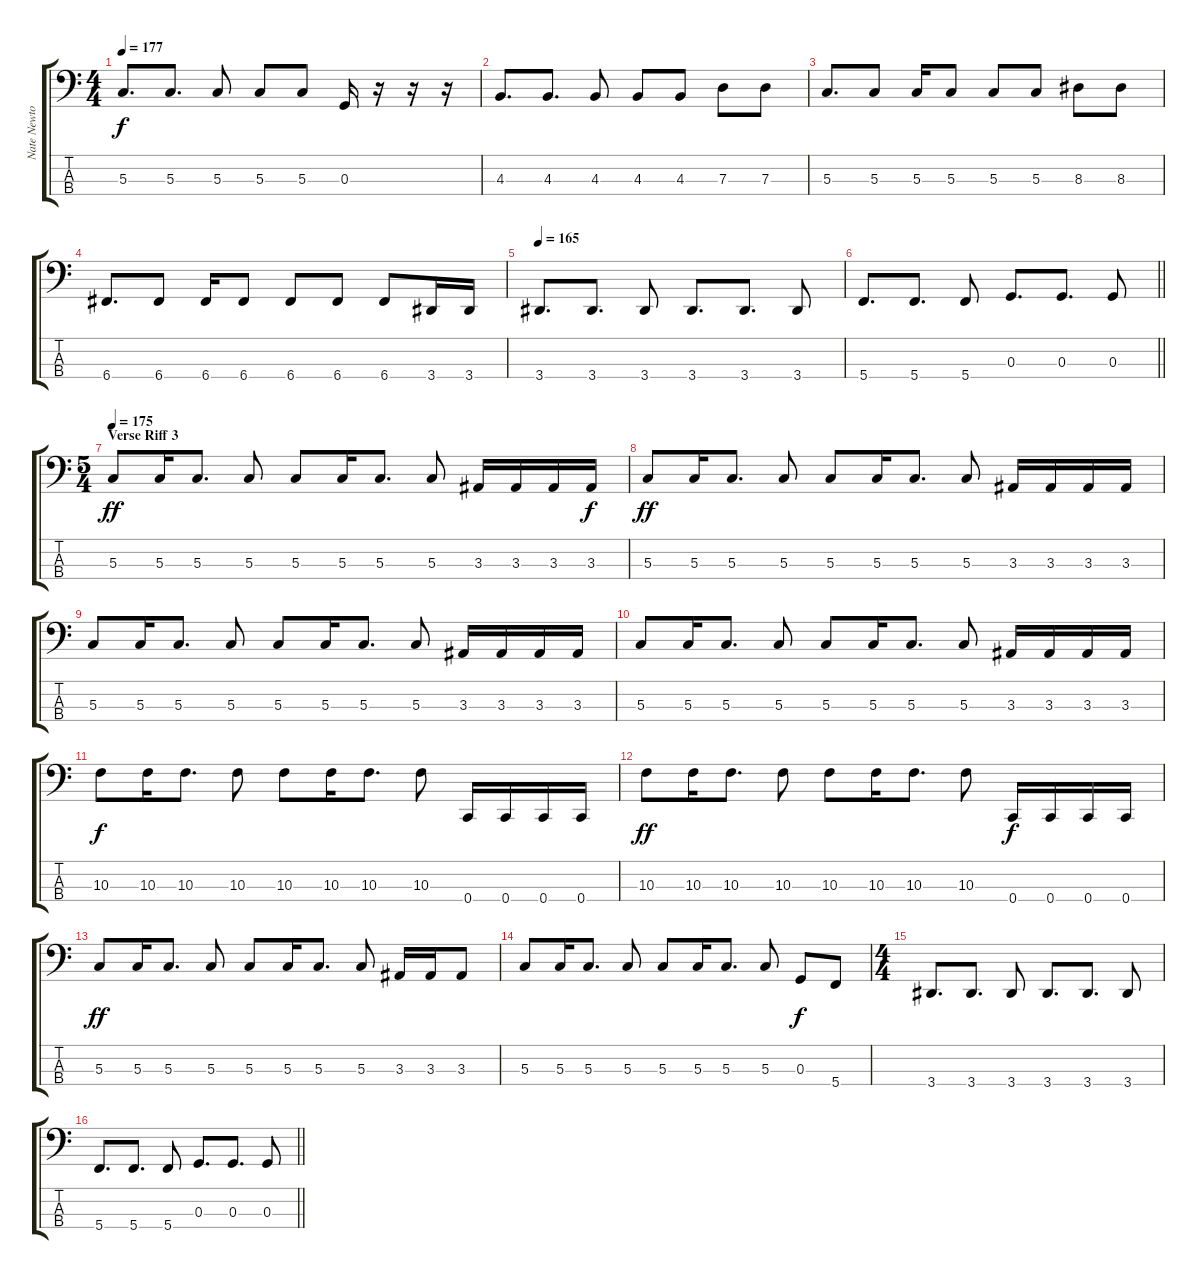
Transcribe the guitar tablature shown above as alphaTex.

\track ("Nate Newton" "Nate Newto") {instrument slapbass2}
\staff {score tabs}
\tuning (F2 C2 G1 C1) {hide}
\ts (4 4)
\tempo 177
\clef f4
\ks c
5.3.8{d dy f} 5.3.8{d} 5.3.8 5.3.8 5.3.8 0.3.16 r.16 r.16 r.16 |
4.3.8{d} 4.3.8{d} 4.3.8 4.3.8 4.3.8 7.3.8 7.3.8 |
5.3.8{d} 5.3.8 5.3.16 5.3.8 5.3.8 5.3.8 8.3.8 8.3.8 |
6.4.8{d} 6.4.8 6.4.16 6.4.8 6.4.8 6.4.8 6.4.8 3.4.16 3.4.16 |
\tempo 165
3.4.8{d} 3.4.8{d} 3.4.8 3.4.8{d} 3.4.8{d} 3.4.8 |
\barLineRight lightlight
5.4.8{d} 5.4.8{d} 5.4.8 0.3.8{d} 0.3.8{d} 0.3.8 |
\ts (5 4)
\section ("" "Verse Riff 3")
\tempo 175
5.3.8{dy ff} 5.3.16 5.3.8{d} 5.3.8 5.3.8 5.3.16 5.3.8{d} 5.3.8 3.3.16 3.3.16 3.3.16 3.3.16{dy f} |
5.3.8{dy ff} 5.3.16 5.3.8{d} 5.3.8 5.3.8 5.3.16 5.3.8{d} 5.3.8 3.3.16 3.3.16 3.3.16 3.3.16 |
5.3.8 5.3.16 5.3.8{d} 5.3.8 5.3.8 5.3.16 5.3.8{d} 5.3.8 3.3.16 3.3.16 3.3.16 3.3.16 |
5.3.8 5.3.16 5.3.8{d} 5.3.8 5.3.8 5.3.16 5.3.8{d} 5.3.8 3.3.16 3.3.16 3.3.16 3.3.16 |
10.3.8{dy f} 10.3.16 10.3.8{d} 10.3.8 10.3.8 10.3.16 10.3.8{d} 10.3.8 0.4.16 0.4.16 0.4.16 0.4.16 |
10.3.8{dy ff} 10.3.16 10.3.8{d} 10.3.8 10.3.8 10.3.16 10.3.8{d} 10.3.8 0.4.16{dy f} 0.4.16 0.4.16 0.4.16 |
5.3.8{dy ff} 5.3.16 5.3.8{d} 5.3.8 5.3.8 5.3.16 5.3.8{d} 5.3.8 3.3.16 3.3.16 3.3.8 |
5.3.8 5.3.16 5.3.8{d} 5.3.8 5.3.8 5.3.16 5.3.8{d} 5.3.8 0.3.8{dy f} 5.4.8 |
\ts (4 4)
3.4.8{d} 3.4.8{d} 3.4.8 3.4.8{d} 3.4.8{d} 3.4.8 |
\barLineRight lightlight
5.4.8{d} 5.4.8{d} 5.4.8 0.3.8{d} 0.3.8{d} 0.3.8
